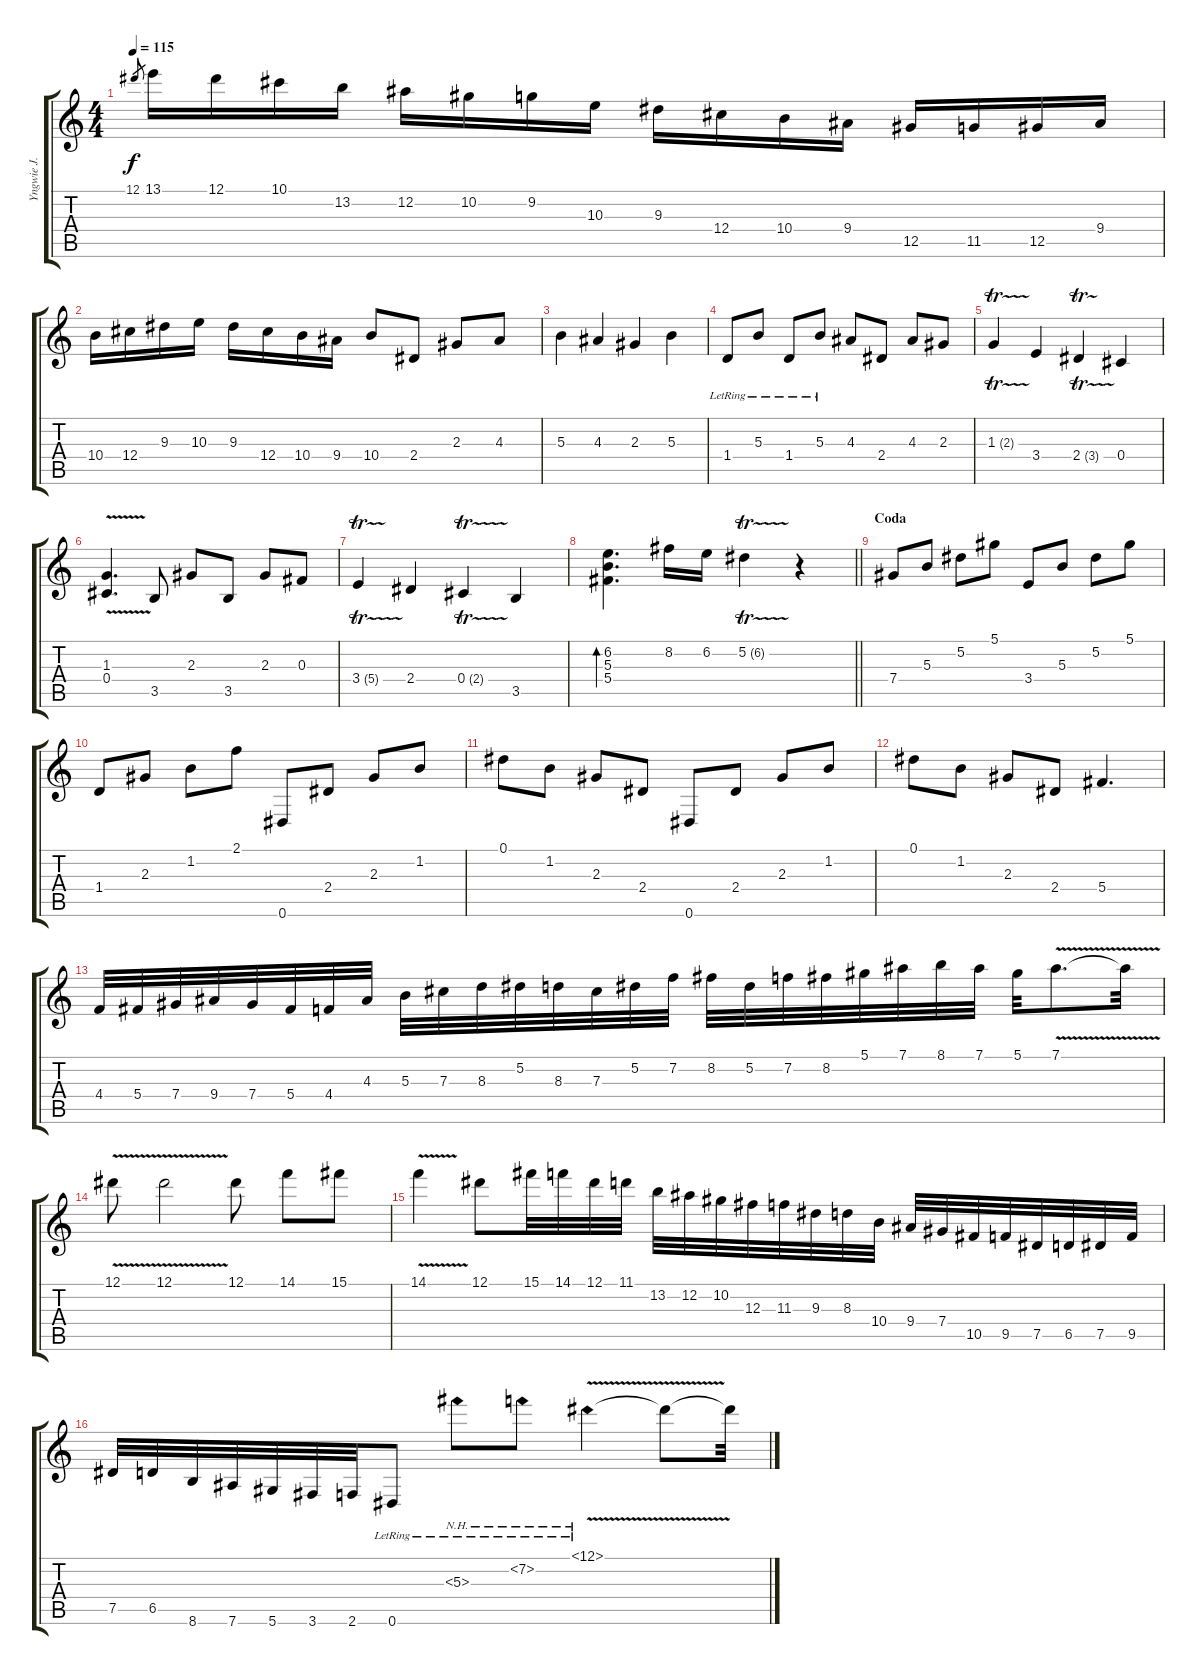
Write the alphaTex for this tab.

\track ("Yngwie J. Malmsteen" "Yngwie J. ") {instrument acousticguitarnylon}
\staff {score tabs}
\tuning (Eb4 Bb3 Gb3 Db3 Ab2 Eb2) {hide}
\ts (4 4)
\tempo 115
\clef g2
\ks c
12.1.8{gr dy f} 13.1.16 12.1.16 10.1.16 13.2.16 12.2.16 10.2.16 9.2.16 10.3.16 9.3.16 12.4.16 10.4.16 9.4.16 12.5.16 11.5.16 12.5.16 9.4.16 |
10.4.16 12.4.16 9.3.16 10.3.16 9.3.16 12.4.16 10.4.16 9.4.16 10.4.8 2.4.8 2.3.8 4.3.8 |
5.3.4 4.3.4 2.3.4 5.3.4 |
1.4{lr}.8 5.3{lr}.8 1.4{lr}.8 5.3{lr}.8 4.3.8 2.4.8 4.3.8 2.3.8 |
1.3{tr (2 32)}.4 3.4.4 2.4{tr (3 32)}.4 0.4.4 |
(1.3{v} 0.4).4{d} 3.5.8 2.3.8 3.5.8 2.3.8 0.3.8 |
3.4{tr (5 32)}.4 2.4.4 0.4{tr (2 32)}.4 3.5.4 |
\barLineRight lightlight
(6.2 5.3 5.4).4{d bd 240} 8.2.16 6.2.16 5.2{tr (6 32)}.4 r.4 |
\section ("" "Coda")
7.4.8 5.3.8 5.2.8 5.1.8 3.4.8 5.3.8 5.2.8 5.1.8 |
1.4.8 2.3.8 1.2.8 2.1.8 0.6.8 2.4.8 2.3.8 1.2.8 |
0.1.8 1.2.8 2.3.8 2.4.8 0.6.8 2.4.8 2.3.8 1.2.8 |
0.1.8 1.2.8 2.3.8 2.4.8 5.4.4{d} |
4.4.32 5.4.32 7.4.32 9.4.32 7.4.32 5.4.32 4.4.32 4.3.32 5.3.32 7.3.32 8.3.32 5.2.32 8.3.32 7.3.32 5.2.32 7.2.32 8.2.32 5.2.32 7.2.32 8.2.32 5.1.32 7.1.32 8.1.32 7.1.32 5.1.32 7.1{v}.8{d} 7.1{t}.32 |
12.1{v}.8 12.1{v}.2 12.1.8 14.1.8 15.1.8 |
14.1{v}.4 12.1.8 15.1.32 14.1.32 12.1.32 11.1.32 13.2.32 12.2.32 10.2.32 12.3.32 11.3.32 9.3.32 8.3.32 10.4.32 9.4.32 7.4.32 10.5.32 9.5.32 7.5.32 6.5.32 7.5.32 9.5.32 |
7.5.32 6.5.32 8.6.32 7.6.32 5.6.32 3.6.32 2.6.32 0.6{lr}.8 5.3{nh lr}.8 7.2{nh lr}.8 12.1{nh v lr}.4 12.1{t}.8 12.1{t}.32
